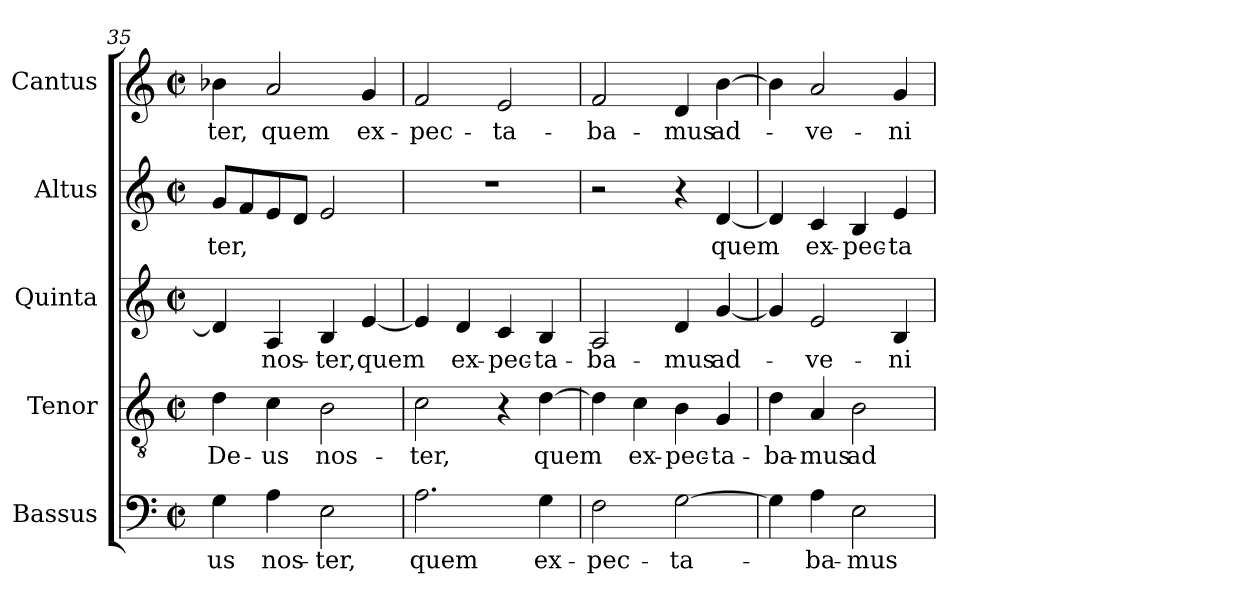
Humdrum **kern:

**kern	**text	**kern	**text	**kern	**text	**kern	**text	**kern	**text
*part5	*part5	*part4	*part4	*part3	*part3	*part2	*part2	*part1	*part1
*staff5	*staff5	*staff4	*staff4	*staff3	*staff3	*staff2	*staff2	*staff1	*staff1
*I"Bassus	*	*I"Tenor	*	*I"Quinta	*	*I"Altus	*	*I"Cantus	*
*I'B.	*	*I'T.	*	*I'A.	*	*I'A.	*	*I'S.	*
*clefF4	*	*clefGv2	*	*clefG2	*	*clefG2	*	*clefG2	*
*	*	*ITrd7c12	*	*	*	*	*	*	*
*k[]	*	*k[]	*	*k[]	*	*k[]	*	*k[]	*
*C:	*	*C:	*	*C:	*	*C:	*	*C:	*
*M2/2	*	*M2/2	*	*M2/2	*	*M2/2	*	*M2/2	*
*met(c|)	*	*met(c|)	*	*met(c|)	*	*met(c|)	*	*met(c|)	*
=35	=35	=35	=35	=35	=35	=35	=35	=35	=35
!	!LO:LY:b:color=#000000	!	!	!	!	!	!	!	!
!	!	!	!LO:LY:b:color=#000000	!	!	!	!	!	!
!	!	!	!	!	!	!	!LO:LY:b:color=#000000	!	!
!	!	!	!	!	!	!	!	!	!LO:LY:b:color=#000000
4Gi\	-us	4Di\	De-	4di/]	.	8gi/L	-ter,	4b-Xi\	-ter,
.	.	.	.	.	.	8fi/	.	.	.
!	!LO:LY:b:color=#000000	!	!	!	!	!	!	!	!
!	!	!	!LO:LY:b:color=#000000	!	!	!	!	!	!
!	!	!	!	!	!LO:LY:b:color=#000000	!	!	!	!
!	!	!	!	!	!	!	!	!	!LO:LY:b:color=#000000
4Ai\	nos-	4Ci\	-us	4Ai/	nos-	8ei/	.	2ai/	quem
.	.	.	.	.	.	8di/J	.	.	.
!	!LO:LY:b:color=#000000	!	!	!	!	!	!	!	!
!	!	!	!LO:LY:b:color=#000000	!	!	!	!	!	!
!	!	!	!	!	!LO:LY:b:color=#000000	!	!	!	!
2Ei\	-ter,	2BBi\	nos-	4Bi/	-ter,	2ei/	.	.	.
!	!	!	!	!	!LO:LY:b:color=#000000	!	!	!	!
!	!	!	!	!	!	!	!	!	!LO:LY:b:color=#000000
.	.	.	.	[<4ei/	quem	.	.	4gi/	ex-
=36	=36	=36	=36	=36	=36	=36	=36	=36	=36
!	!LO:LY:b:color=#000000	!	!	!	!	!	!	!	!
!	!	!	!LO:LY:b:color=#000000	!	!	!	!	!	!
!	!	!	!	!	!	!	!	!	!LO:LY:b:color=#000000
2.Ai\	quem	2Ci\	-ter,	4ei/]	.	1r	.	2fi/	-pec-
!	!	!	!	!	!LO:LY:b:color=#000000	!	!	!	!
.	.	.	.	4di/	ex-	.	.	.	.
!	!	!	!	!	!LO:LY:b:color=#000000	!	!	!	!
!	!	!	!	!	!	!	!	!	!LO:LY:b:color=#000000
.	.	4r	.	4ci/	-pec-	.	.	2ei/	-ta-
!	!LO:LY:b:color=#000000	!	!	!	!	!	!	!	!
!	!	!	!LO:LY:b:color=#000000	!	!	!	!	!	!
!	!	!	!	!	!LO:LY:b:color=#000000	!	!	!	!
4Gi\	ex-	[>4Di\	quem	4Bi/	-ta-	.	.	.	.
!!LO:PB:g=z
=37	=37	=37	=37	=37	=37	=37	=37	=37	=37
!	!LO:LY:b:color=#000000	!	!	!	!	!	!	!	!
!	!	!	!	!	!LO:LY:b:color=#000000	!	!	!	!
!	!	!	!	!	!	!	!	!	!LO:LY:b:color=#000000
2Fi\	-pec-	4Di\]	.	2Ai/	-ba-	2r	.	2fi/	-ba-
!	!	!	!LO:LY:b:color=#000000	!	!	!	!	!	!
.	.	4Ci\	ex-	.	.	.	.	.	.
!	!LO:LY:b:color=#000000	!	!	!	!	!	!	!	!
!	!	!	!LO:LY:b:color=#000000	!	!	!	!	!	!
!	!	!	!	!	!LO:LY:b:color=#000000	!	!	!	!
!	!	!	!	!	!	!	!	!	!LO:LY:b:color=#000000
[>2Gi\	-ta-	4BBi\	-pec-	4di/	-mus	4r	.	4di/	-mus
!	!	!	!LO:LY:b:color=#000000	!	!	!	!	!	!
!	!	!	!	!	!LO:LY:b:color=#000000	!	!	!	!
!	!	!	!	!	!	!	!LO:LY:b:color=#000000	!	!
!	!	!	!	!	!	!	!	!	!LO:LY:b:color=#000000
.	.	4GGi/	-ta-	[<4gi/	ad-	[<4di/	quem	[>4bi\	ad-
=38	=38	=38	=38	=38	=38	=38	=38	=38	=38
!	!	!	!LO:LY:b:color=#000000	!	!	!	!	!	!
4Gi\]	.	4Di\	-ba-	4gi/]	.	4di/]	.	4bi\]	.
!	!LO:LY:b:color=#000000	!	!	!	!	!	!	!	!
!	!	!	!LO:LY:b:color=#000000	!	!	!	!	!	!
!	!	!	!	!	!LO:LY:b:color=#000000	!	!	!	!
!	!	!	!	!	!	!	!LO:LY:b:color=#000000	!	!
!	!	!	!	!	!	!	!	!	!LO:LY:b:color=#000000
4Ai\	-ba-	4AAi/	-mus	2ei/	-ve-	4ci/	ex-	2ai/	-ve-
!	!LO:LY:b:color=#000000	!	!	!	!	!	!	!	!
!	!	!	!LO:LY:b:color=#000000	!	!	!	!	!	!
!	!	!	!	!	!	!	!LO:LY:b:color=#000000	!	!
2Ei\	-mus	2BBi\	ad-	.	.	4Bi/	-pec-	.	.
!	!	!	!	!	!LO:LY:b:color=#000000	!	!	!	!
!	!	!	!	!	!	!	!LO:LY:b:color=#000000	!	!
!	!	!	!	!	!	!	!	!	!LO:LY:b:color=#000000
.	.	.	.	4Bi/	-ni-	4ei/	-ta-	4gi/	-ni-
=	=	=	=	=	=	=	=	=	=
*-	*-	*-	*-	*-	*-	*-	*-	*-	*-
